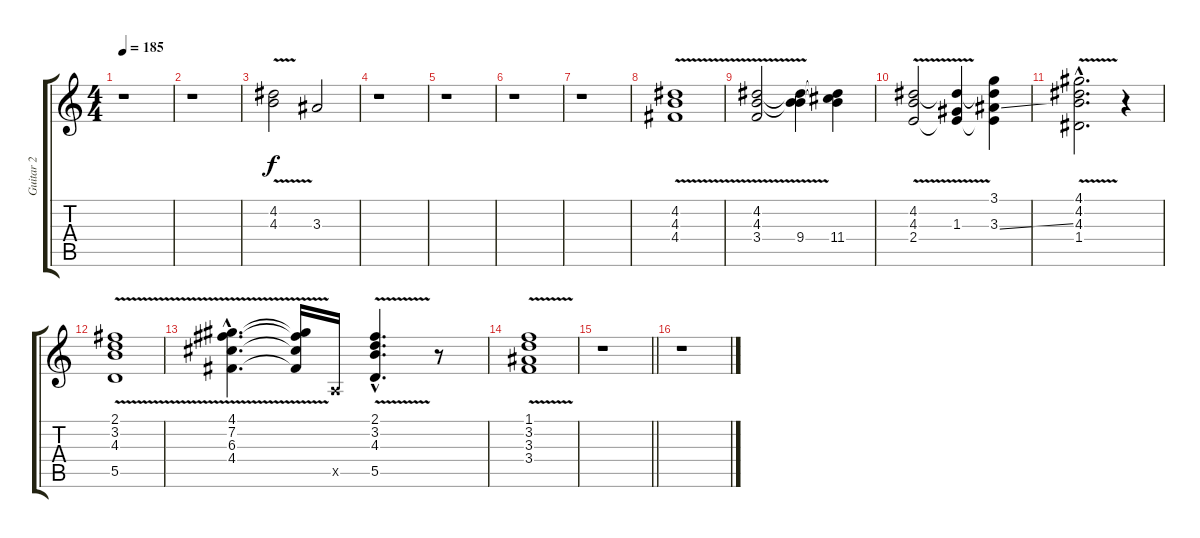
\track ("Guitar 2" "Guitar 2") {instrument overdrivenguitar}
\staff {score tabs}
\tuning (E4 B3 G3 D3 A2 E2) {hide}
\ts (4 4)
\tempo 185
\clef g2
\ks c
r.1{dy f} |
r.1 |
(4.2{v} 4.3).2{balance 8} 3.3.2 |
r.1 |
r.1 |
r.1 |
r.1 |
(4.2{v} 4.3{v} 4.4{v}).1 |
(4.2 4.3{v} 3.4{v}).2 (4.2{t} 4.3{t} 9.4).4 (4.2{t} 4.3{t} 11.4).4 |
(4.2{v} 4.3{v} 2.4{v}).2 (4.2{t} 1.3 2.4{t}).4 (3.1 4.2{t} 3.3{ss} 2.4{t}).4 |
(4.1{v hac} 4.2{v hac} 4.3{hac} 1.4{v hac}).2{d} r.4 |
(2.1 3.2{v} 4.3{v} 5.5{v}).1 |
(4.1{v hac} 7.2{v hac} 6.3{v hac} 4.4{v hac}).4{d} (4.1{t} 7.2{t} 6.3{t} 4.4{t}).16 0.5{x}.16 (2.1{v hac} 3.2{v hac} 4.3{v hac} 5.5{v hac}).4{d} r.8 |
(1.1{v} 3.2{v} 3.3{v} 3.4{v}).1 |
\barLineRight lightlight
r.1 |
r.1
